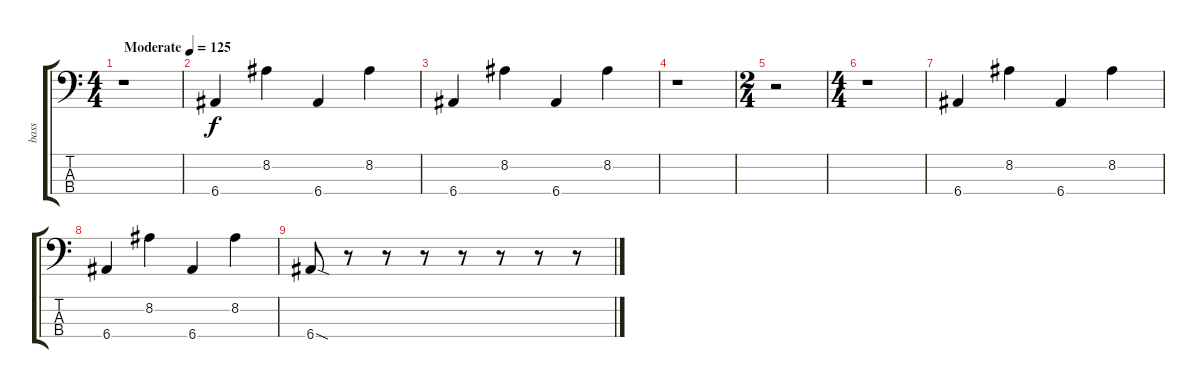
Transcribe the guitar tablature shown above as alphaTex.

\track ("bass" "bass") {instrument electricbassfinger}
\staff {score tabs}
\tuning (G2 D2 A1 E1) {hide}
\ts (4 4)
\tempo (125 "Moderate")
\clef f4
\ks c
r.1{dy f instrument electricbassfinger} |
6.4.4 8.2.4 6.4.4 8.2.4 |
6.4.4 8.2.4 6.4.4 8.2.4 |
r.1 |
\ts (2 4)
r.2 |
\ts (4 4)
r.1 |
6.4.4 8.2.4 6.4.4 8.2.4 |
6.4.4 8.2.4 6.4.4 8.2.4 |
6.4{sod}.8 r.8 r.8 r.8 r.8 r.8 r.8 r.8
